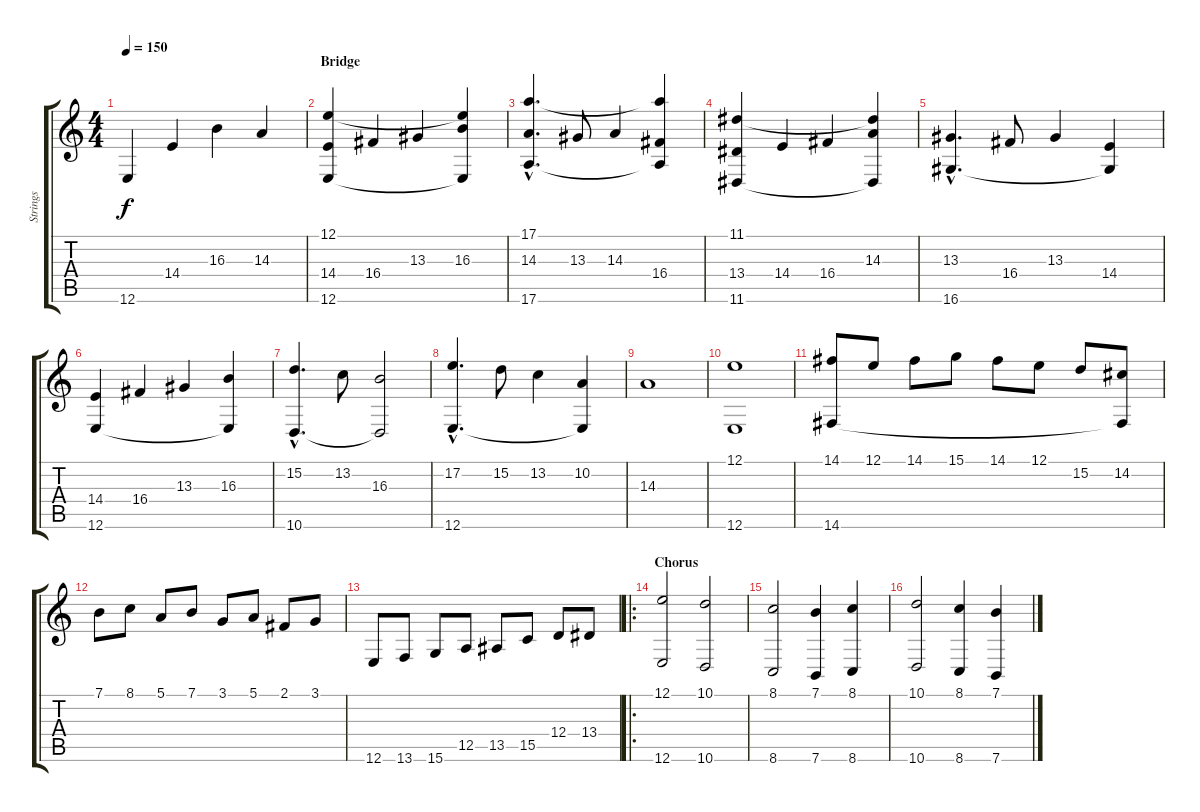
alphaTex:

\track ("Strings" "Strings") {instrument stringensemble1}
\staff {score tabs}
\tuning (E4 B3 G3 D3 A2 E2) {hide}
\ts (4 4)
\tempo 150
\clef g2
\ks c
12.6.4{dy f} 14.4.4 16.3.4 14.3.4 |
\section ("" "Bridge")
(12.1 14.4 12.6).4 16.4.4 13.3.4 (12.1{t} 16.3 12.6{t}).4 |
(17.1{hac} 14.3{hac} 17.6{hac}).4{d} 13.3.8 14.3.4 (17.1{t} 16.4 17.6{t}).4 |
(11.1 13.4 11.6).4 14.4.4 16.4.4 (11.1{t} 14.3 11.6{t}).4 |
(13.3{hac} 16.6{hac}).4{d} 16.4.8 13.3.4 (14.4 16.6{t}).4 |
(14.4 12.6).4 16.4.4 13.3.4 (16.3 12.6{t}).4 |
(15.2{hac} 10.6{hac}).4{d} 13.2.8 (16.3 10.6{t}).2 |
(17.2{hac} 12.6{hac}).4{d} 15.2.8 13.2.4 (10.2 12.6{t}).4 |
14.3.1 |
(12.1 12.6).1 |
(14.1 14.6).8 12.1.8 14.1.8 15.1.8 14.1.8 12.1.8 15.2.8 (14.2 14.6{t}).8 |
7.1.8 8.1.8 5.1.8 7.1.8 3.1.8 5.1.8 2.1.8 3.1.8 |
12.6.8 13.6.8 15.6.8 12.5.8 13.5.8 15.5.8 12.4.8 13.4.8 |
\ro
\section ("" "Chorus")
(12.1 12.6).2 (10.1 10.6).2 |
(8.1 8.6).2 (7.1 7.6).4 (8.1 8.6).4 |
(10.1 10.6).2 (8.1 8.6).4 (7.1 7.6).4
